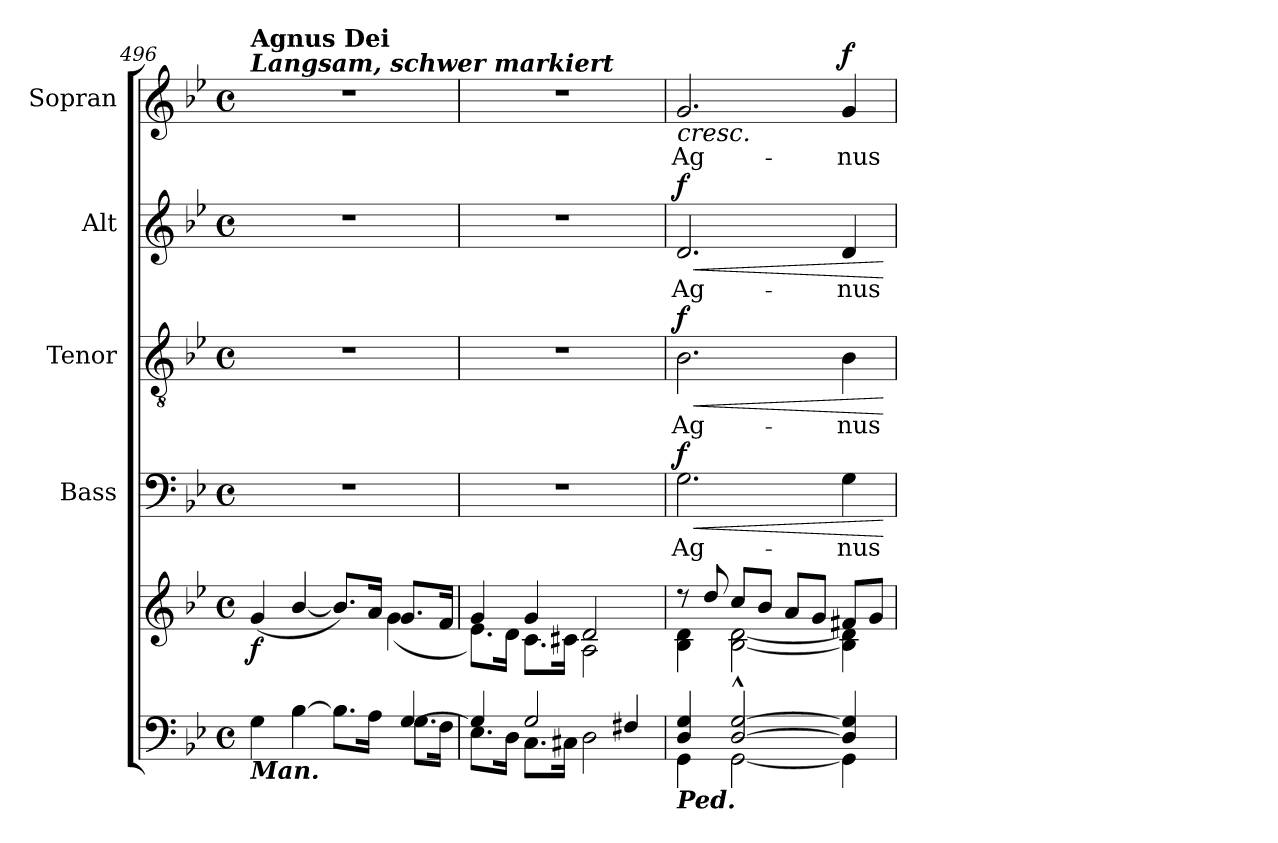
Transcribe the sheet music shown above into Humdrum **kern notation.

**kern	**kern	**dynam	**kern	**text	**dynam	**kern	**text	**dynam	**kern	**text	**dynam	**kern	**text	**dynam
*part5	*part5	*part5	*part4	*part4	*part4	*part3	*part3	*part3	*part2	*part2	*part2	*part1	*part1	*part1
*staff6	*staff5	*staff5/6	*staff4	*staff4	*staff4	*staff3	*staff3	*staff3	*staff2	*staff2	*staff2	*staff1	*staff1	*staff1
*	*	*	*I"Bass	*	*	*I"Tenor	*	*	*I"Alt	*	*	*I"Sopran	*	*
*	*	*	*I'B.	*	*	*I'T.	*	*	*I'A.	*	*	*I'S.	*	*
!!LO:PB:g=z
*clefF4	*clefG2	*	*clefF4	*	*	*clefGv2	*	*	*clefG2	*	*	*clefG2	*	*
*k[b-e-]	*k[b-e-]	*	*k[b-e-]	*	*	*k[b-e-]	*	*	*k[b-e-]	*	*	*k[b-e-]	*	*
*B-:	*B-:	*	*B-:	*	*	*B-:	*	*	*B-:	*	*	*B-:	*	*
*M4/4	*M4/4	*	*M4/4	*	*	*M4/4	*	*	*M4/4	*	*	*M4/4	*	*
*met(c)	*met(c)	*	*met(c)	*	*	*met(c)	*	*	*met(c)	*	*	*met(c)	*	*
=496	=496	=496	=496	=496	=496	=496	=496	=496	=496	=496	=496	=496	=496	=496
*^	*^	*	*	*	*	*	*	*	*	*	*	*	*	*
!	!	!	!	!	!	!	!	!	!	!	!	!	!	!LO:TX:a:Bi:t=Langsam, schwer markiert	!	!
!	!	!	!	!	!	!	!	!	!	!	!	!	!	!LO:TX:a:B:t=Agnus Dei	!	!
!LO:TX:b:Bi:t=Man.	!	!	!	!	!	!	!	!	!	!	!	!	!	!	!	!
!	!	!	!	!LO:DY:b	!	!	!	!	!	!	!	!	!	!	!	!
2.ryy	4G\	(<4g/	2.ryy	f	1r	.	.	1r	.	.	1r	.	.	1r	.	.
.	[<4B-\	[>4b-/	.	.	.	.	.	.	.	.	.	.	.	.	.	.
.	8.B-\L]	8.b-/L])	.	.	.	.	.	.	.	.	.	.	.	.	.	.
.	16A\Jk	16a/Jk	.	.	.	.	.	.	.	.	.	.	.	.	.	.
[>4G/	8.G\L	8.g/L	(<4g\	.	.	.	.	.	.	.	.	.	.	.	.	.
.	16F\Jk	16f/Jk	.	.	.	.	.	.	.	.	.	.	.	.	.	.
=497	=497	=497	=497	=497	=497	=497	=497	=497	=497	=497	=497	=497	=497	=497	=497	=497
4G/]	8.E-\L	4g/	8.e-\L)	.	1r	.	.	1r	.	.	1r	.	.	1r	.	.
.	16D\Jk	.	16d\Jk	.	.	.	.	.	.	.	.	.	.	.	.	.
2G/	8.C\L	4g/	8.c\L	.	.	.	.	.	.	.	.	.	.	.	.	.
.	16C#X\Jk	.	16c#X\Jk	.	.	.	.	.	.	.	.	.	.	.	.	.
.	2D\	2d/	2A\	.	.	.	.	.	.	.	.	.	.	.	.	.
4F#X/	.	.	.	.	.	.	.	.	.	.	.	.	.	.	.	.
=498	=498	=498	=498	=498	=498	=498	=498	=498	=498	=498	=498	=498	=498	=498	=498	=498
!LO:TX:b:Bi:t=Ped.	!	!	!	!	!	!	!	!	!	!	!	!	!	!	!	!
!	!	!	!	!	!	!LO:LY:b	!LO:HP:b	!	!LO:LY:b	!LO:HP:b	!	!LO:LY:b	!LO:HP:b	!	!LO:LY:b	!LO:HP:b
!	!	!	!	!	!	!	!LO:DY:n=1:a	!	!	!LO:DY:n=1:a	!	!	!LO:DY:n=1:a	!	!	!
4D/ 4G/	4GG\	8r	4B-\ 4d\	.	2.G\	Ag-	< f	2.B-\	Ag-	< f	2.d/	Ag-	< f	2.g/	Ag-	<
.	.	8dd/	.	.	.	.	.	.	.	.	.	.	.	.	.	.
[>2D/^^> [>2G/^^>	[<2GG\	8cc/L	[<2B-\ [<2d\	.	.	.	.	.	.	.	.	.	.	.	.	.
.	.	8b-/J	.	.	.	.	.	.	.	.	.	.	.	.	.	.
.	.	8a/L	.	.	.	.	.	.	.	.	.	.	.	.	.	.
.	.	8g/J	.	.	.	.	.	.	.	.	.	.	.	.	.	.
!	!	!	!	!	!	!LO:LY:b	!	!	!LO:LY:b	!	!	!LO:LY:b	!	!	!LO:LY:b	!LO:DY:a
4D/] 4G/]	4GG\]	8f#X/L	4B-\] 4d\]	.	4G\	-nus	.	4B-\	-nus	.	4d/	-nus	.	4g/	-nus	f
.	.	8g/J	.	.	.	.	.	.	.	.	.	.	.	.	.	.
*v	*v	*	*	*	*	*	*	*	*	*	*	*	*	*	*	*
*	*v	*v	*	*	*	*	*	*	*	*	*	*	*	*	*
.	.	.	.	.	[	.	.	[	.	.	[	.	.	[
=	=	=	=	=	=	=	=	=	=	=	=	=	=	=
*-	*-	*-	*-	*-	*-	*-	*-	*-	*-	*-	*-	*-	*-	*-
